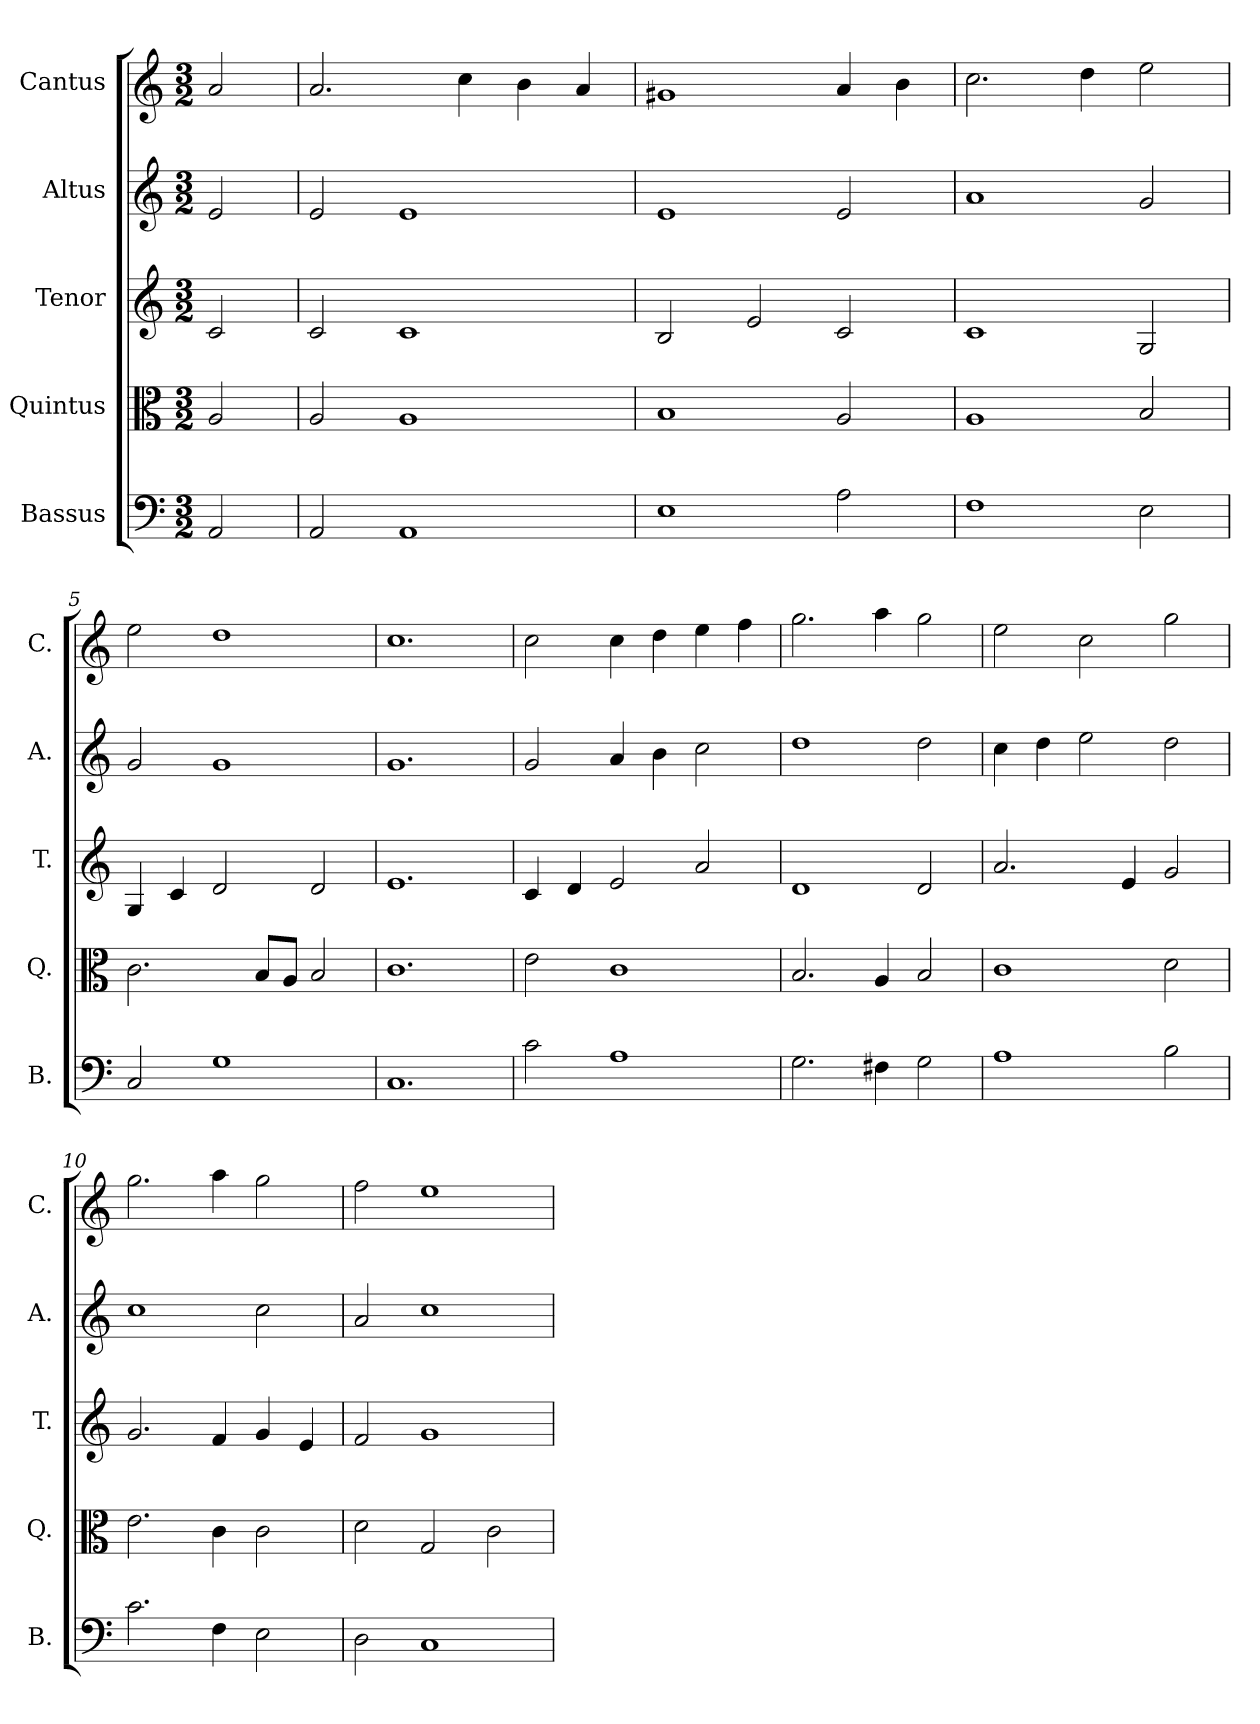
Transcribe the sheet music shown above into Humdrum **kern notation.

**kern	**kern	**kern	**kern	**kern
*part5	*part4	*part3	*part2	*part1
*staff5	*staff4	*staff3	*staff2	*staff1
*I"Bassus	*I"Quintus	*I"Tenor	*I"Altus	*I"Cantus
*I'B.	*I'Q.	*I'T.	*I'A.	*I'C.
*clefF4	*clefC3	*clefG2	*clefG2	*clefG2
*k[]	*k[]	*k[]	*k[]	*k[]
*C:	*C:	*C:	*C:	*C:
*M3/2	*M3/2	*M3/2	*M3/2	*M3/2
=1	=1	=1	=1	=1
2AA/	2A/	2c/	2e/	2a/
=2	=2	=2	=2	=2
2AA/	2A/	2c/	2e/	2.a/
1AA/	1A/	1c/	1e/	.
.	.	.	.	4cc\
.	.	.	.	4b\
.	.	.	.	4a/
=3	=3	=3	=3	=3
1E\	1B/	2B/	1e/	1g#X/
.	.	2e/	.	.
2A\	2A/	2c/	2e/	4a/
.	.	.	.	4b\
=4	=4	=4	=4	=4
1F\	1A/	1c/	1a/	2.cc\
.	.	.	.	4dd\
2E\	2B/	2G/	2g/	2ee\
=5	=5	=5	=5	=5
2C/	2.c\	4G/	2g/	2ee\
.	.	4c/	.	.
1G\	.	2d/	1g/	1dd\
.	8B/L	.	.	.
.	8A/J	.	.	.
.	2B/	2d/	.	.
=6	=6	=6	=6	=6
1.C/	1.c\	1.e/	1.g/	1.cc\
=7	=7	=7	=7	=7
2c\	2e\	4c/	2g/	2cc\
.	.	4d/	.	.
1A\	1c\	2e/	4a/	4cc\
.	.	.	4b\	4dd\
.	.	2a/	2cc\	4ee\
.	.	.	.	4ff\
=8	=8	=8	=8	=8
2.G\	2.B/	1d/	1dd\	2.gg\
4F#X\	4A/	.	.	4aa\
2G\	2B/	2d/	2dd\	2gg\
=9	=9	=9	=9	=9
1A\	1c\	2.a/	4cc\	2ee\
.	.	.	4dd\	.
.	.	.	2ee\	2cc\
.	.	4e/	.	.
2B\	2d\	2g/	2dd\	2gg\
=10	=10	=10	=10	=10
2.c\	2.e\	2.g/	1cc\	2.gg\
4F\	4c\	4f/	.	4aa\
2E\	2c\	4g/	2cc\	2gg\
.	.	4e/	.	.
!!LO:LB:g=z
=11	=11	=11	=11	=11
2D\	2d\	2f/	2a/	2ff\
1C/	2G/	1g/	1cc\	1ee\
.	2c\	.	.	.
=	=	=	=	=
*-	*-	*-	*-	*-
